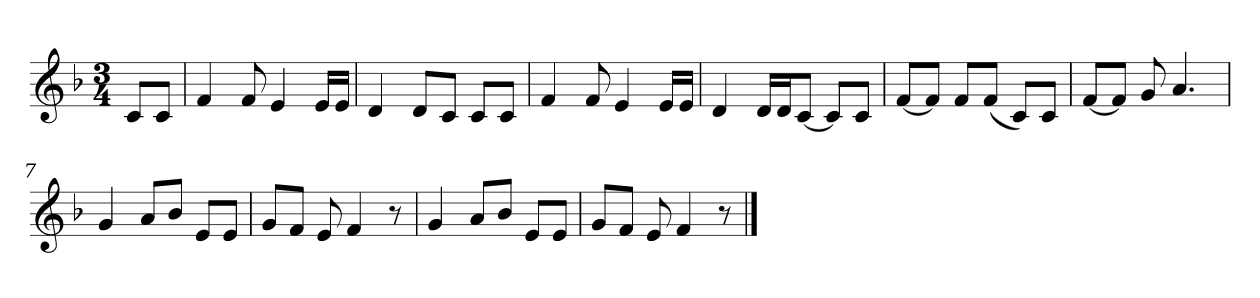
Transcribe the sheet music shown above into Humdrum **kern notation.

**kern
*part1
*staff1
*k[b-]
*M3/4
*MM120
=
8cL
8cJ
=1
4f
8f
4e
16eLL
16eJJ
=2
4d
8dL
8cJ
8cL
8cJ
=3
4f
8f
4e
16eLL
16eJJ
=4
4d
16dLL
16dJ
[8cJ
8cL]
8cJ
=5
[8fL
8fJ]
8fL
(8fJ
8cL)
8cJ
=6
[8fL
8fJ]
8g
4.a
=7
4g
8aL
8b-J
8eL
8eJ
=8
8gL
8fJ
8e
4f
8r
=9
4g
8aL
8b-J
8eL
8eJ
=10
8gL
8fJ
8e
4f
8r
==
*-
